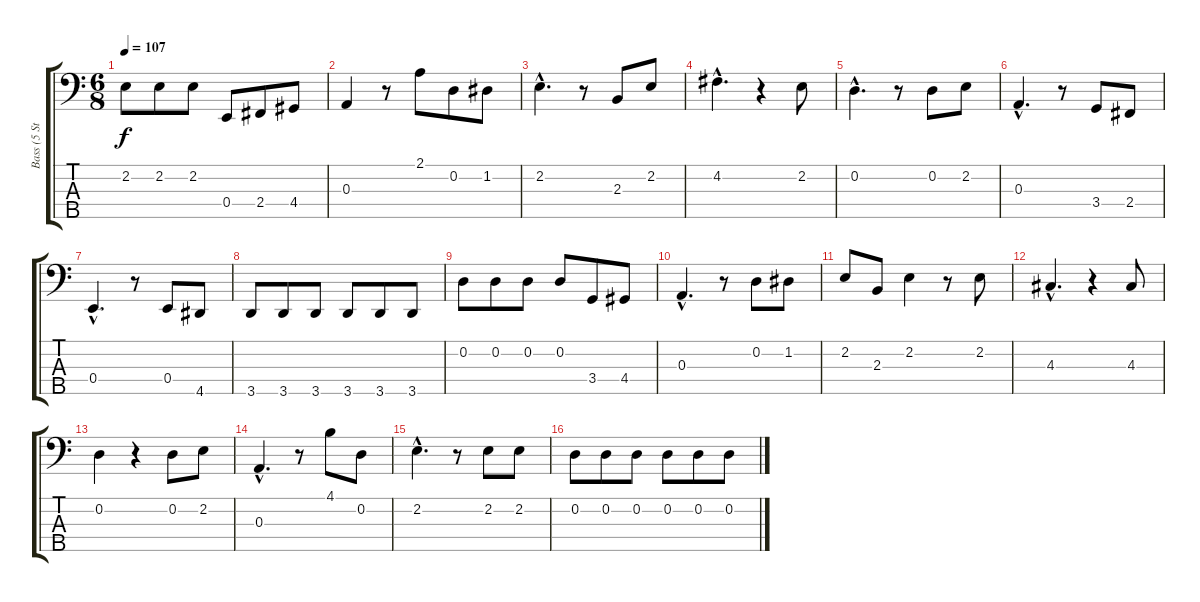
\track ("Bass (5 Strings)" "Bass (5 St") {instrument electricbasspick}
\staff {score tabs}
\tuning (G2 D2 A1 E1 B0) {hide}
\ts (6 8)
\tempo 107
\clef f4
\ks c
2.2.8{dy f} 2.2.8 2.2.8 0.4.8 2.4.8 4.4.8 |
0.3.4 r.8 2.1.8 0.2.8 1.2.8 |
2.2{hac}.4{d} r.8 2.3.8 2.2.8 |
4.2{hac}.4{d} r.4 2.2.8 |
0.2{hac}.4{d} r.8 0.2.8 2.2.8 |
0.3{hac}.4{d} r.8 3.4.8 2.4.8 |
0.4{hac}.4{d} r.8 0.4.8 4.5.8 |
3.5.8 3.5.8 3.5.8 3.5.8 3.5.8 3.5.8 |
0.2.8 0.2.8 0.2.8 0.2.8 3.4.8 4.4.8 |
0.3{hac}.4{d} r.8 0.2.8 1.2.8 |
2.2.8 2.3.8 2.2.4 r.8 2.2.8 |
4.3{hac}.4{d} r.4 4.3.8 |
0.2.4 r.4 0.2.8 2.2.8 |
0.3{hac}.4{d} r.8 4.1.8 0.2.8 |
2.2{hac}.4{d} r.8 2.2.8 2.2.8 |
0.2.8 0.2.8 0.2.8 0.2.8 0.2.8 0.2.8
